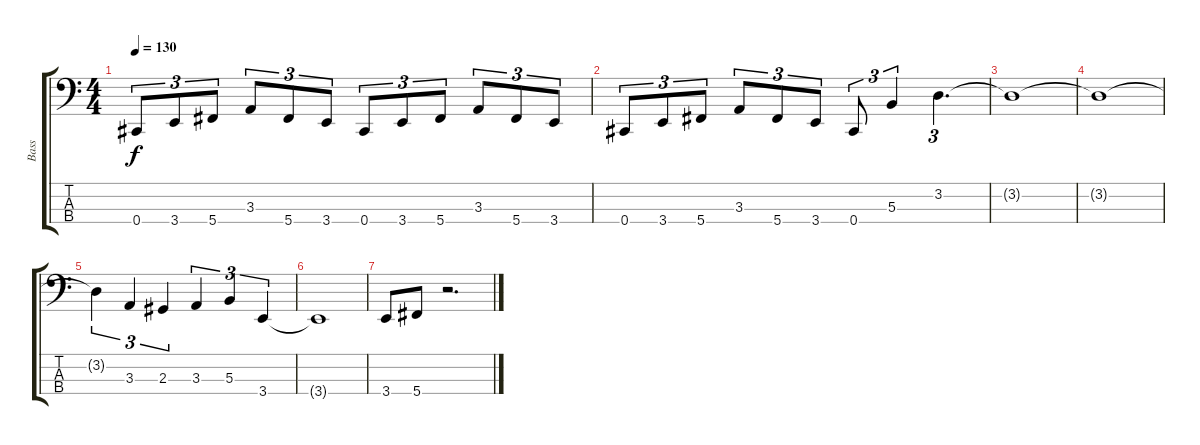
\track ("Bass" "Bass") {instrument electricbassfinger}
\staff {score tabs}
\tuning (E2 B1 Gb1 Db1) {hide}
\ts (4 4)
\tempo 130
\clef f4
\ks c
0.4.8{tu (3 2) dy f} 3.4.8{tu (3 2)} 5.4.8{tu (3 2)} 3.3.8{tu (3 2)} 5.4.8{tu (3 2)} 3.4.8{tu (3 2)} 0.4.8{tu (3 2)} 3.4.8{tu (3 2)} 5.4.8{tu (3 2)} 3.3.8{tu (3 2)} 5.4.8{tu (3 2)} 3.4.8{tu (3 2)} |
0.4.8{tu (3 2)} 3.4.8{tu (3 2)} 5.4.8{tu (3 2)} 3.3.8{tu (3 2)} 5.4.8{tu (3 2)} 3.4.8{tu (3 2)} 0.4.8{tu (3 2)} 5.3.4{tu (3 2)} 3.2.4{d tu (3 2)} |
3.2{t}.1 |
3.2{t}.1 |
3.2{t}.4{tu (3 2)} 3.3.4{tu (3 2)} 2.3.4{tu (3 2)} 3.3.4{tu (3 2)} 5.3.4{tu (3 2)} 3.4.4{tu (3 2)} |
3.4{t}.1 |
3.4.8 5.4.8 r.2{d}
